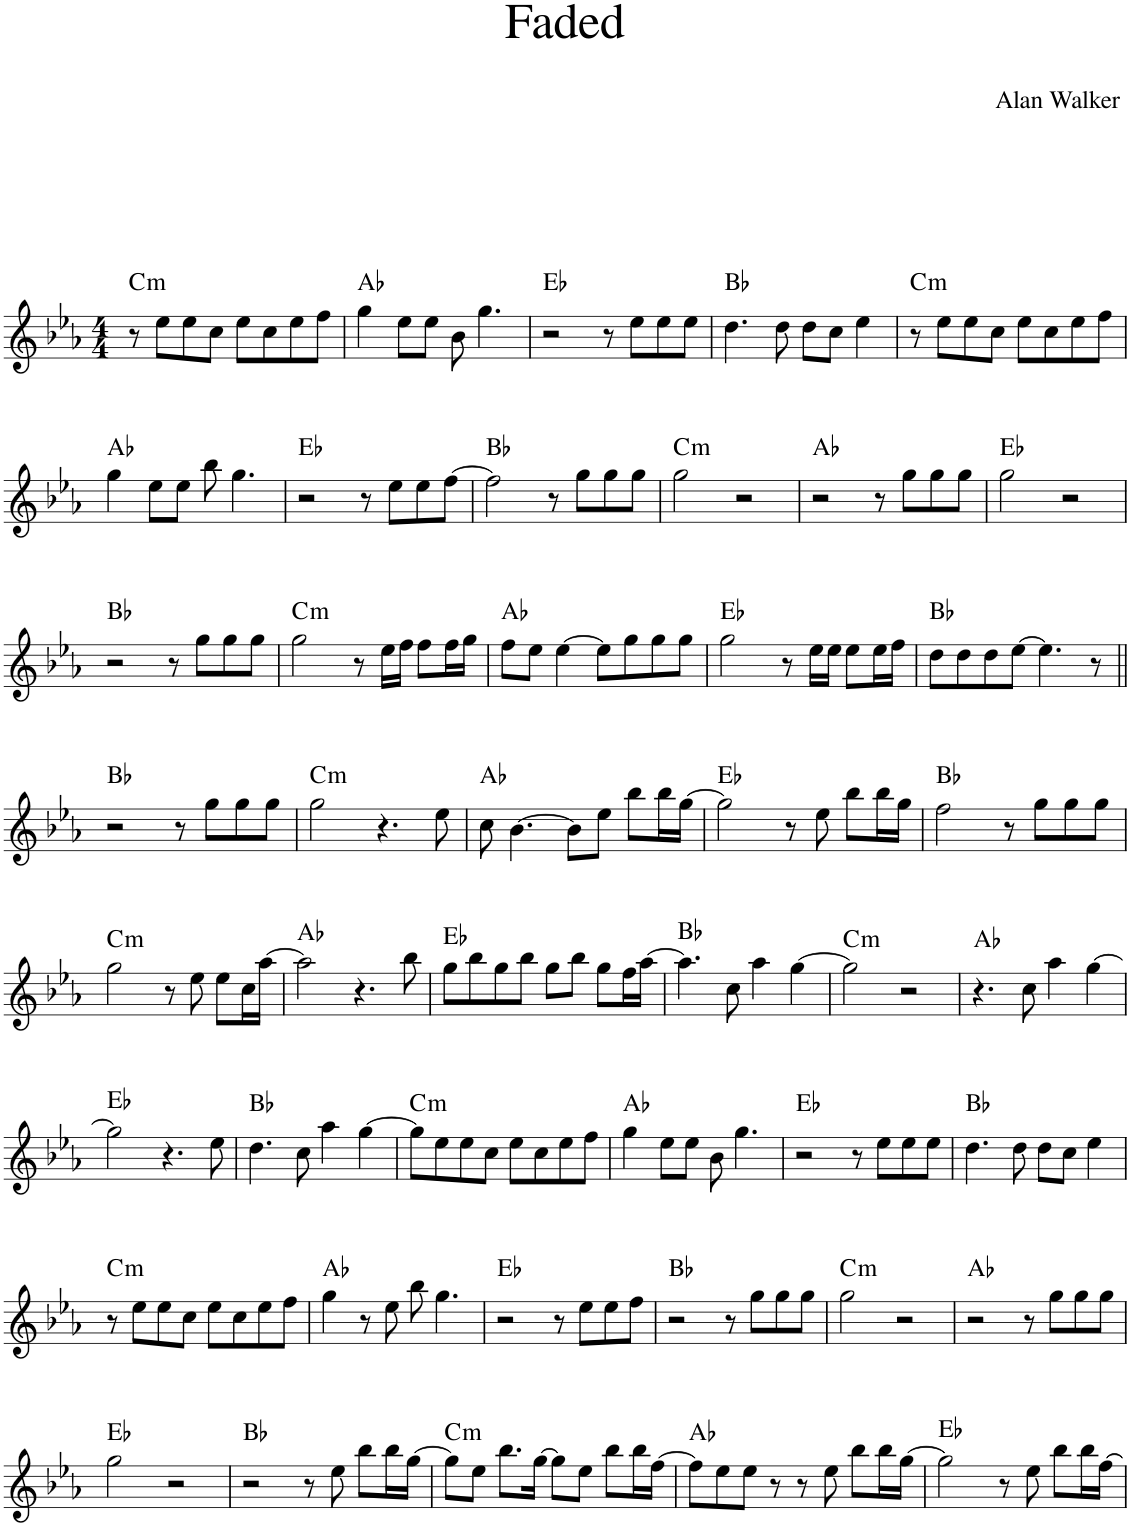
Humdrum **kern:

**kern	**harte
*part1	*part1
*staff1	*
*I"Piano	*
*I'Pno.	*
*clefG2	*
*k[b-e-a-]	*
*M4/4	*
=1	=1
!	!LO:H:kt=m
8r	C:min
8ee-\L	.
8ee-\	.
8cc\J	.
8ee-\L	.
8cc\	.
8ee-\	.
8ff\J	.
=2	=2
4gg\	Ab:maj
8ee-\L	.
8ee-\J	.
8b-\	.
4.gg\	.
=3	=3
2r	Eb:maj
8r	.
8ee-\L	.
8ee-\	.
8ee-\J	.
=4	=4
4.dd\	Bb:maj
8dd\	.
8dd\L	.
8cc\J	.
4ee-\	.
=5	=5
!	!LO:H:kt=m
8r	C:min
8ee-\L	.
8ee-\	.
8cc\J	.
8ee-\L	.
8cc\	.
8ee-\	.
8ff\J	.
!!LO:LB:g=z
=6	=6
4gg\	Ab:maj
8ee-\L	.
8ee-\J	.
8bb-\	.
4.gg\	.
=7	=7
2r	Eb:maj
8r	.
8ee-\L	.
8ee-\	.
[8ff\J	.
=8	=8
2ff\]	Bb:maj
8r	.
8gg\L	.
8gg\	.
8gg\J	.
=9	=9
!	!LO:H:kt=m
2gg\	C:min
2r	.
=10	=10
2r	Ab:maj
8r	.
8gg\L	.
8gg\	.
8gg\J	.
=11	=11
2gg\	Eb:maj
2r	.
!!LO:LB:g=z
=12	=12
2r	Bb:maj
8r	.
8gg\L	.
8gg\	.
8gg\J	.
=13	=13
!	!LO:H:kt=m
2gg\	C:min
8r	.
16ee-\LL	.
16ff\JJ	.
8ff\L	.
16ff\L	.
16gg\JJ	.
=14	=14
8ff\L	Ab:maj
8ee-\J	.
[4ee-\	.
8ee-\L]	.
8gg\	.
8gg\	.
8gg\J	.
=15	=15
2gg\	Eb:maj
8r	.
16ee-\LL	.
16ee-\JJ	.
8ee-\L	.
16ee-\L	.
16ff\JJ	.
=16	=16
8dd\L	Bb:maj
8dd\	.
8dd\	.
[8ee-\J	.
4.ee-\]	.
8r	.
!!LO:LB:g=z
=17||	=17||
2r	Bb:maj
8r	.
8gg\L	.
8gg\	.
8gg\J	.
=18	=18
!	!LO:H:kt=m
2gg\	C:min
4.r	.
8ee-\	.
=19	=19
8cc\	Ab:maj
[4.b-\	.
8b-\L]	.
8ee-\J	.
8bb-\L	.
16bb-\L	.
[16gg\JJ	.
=20	=20
2gg\]	Eb:maj
8r	.
8ee-\	.
8bb-\L	.
16bb-\L	.
16gg\JJ	.
=21	=21
2ff\	Bb:maj
8r	.
8gg\L	.
8gg\	.
8gg\J	.
!!LO:LB:g=z
=22	=22
!	!LO:H:kt=m
2gg\	C:min
8r	.
8ee-\	.
8ee-\L	.
16cc\L	.
[16aa-\JJ	.
=23	=23
2aa-\]	Ab:maj
4.r	.
8bb-\	.
=24	=24
8gg\L	Eb:maj
8bb-\	.
8gg\	.
8bb-\J	.
8gg\L	.
8bb-\J	.
8gg\L	.
16ff\L	.
[16aa-\JJ	.
=25	=25
4.aa-\]	Bb:maj
8cc\	.
4aa-\	.
[4gg\	.
=26	=26
!	!LO:H:kt=m
2gg\]	C:min
2r	.
=27	=27
4.r	Ab:maj
8cc\	.
4aa-\	.
[4gg\	.
!!LO:LB:g=z
=28	=28
2gg\]	Eb:maj
4.r	.
8ee-\	.
=29	=29
4.dd\	Bb:maj
8cc\	.
4aa-\	.
[4gg\	.
=30	=30
!	!LO:H:kt=m
8gg\L]	C:min
8ee-\	.
8ee-\	.
8cc\J	.
8ee-\L	.
8cc\	.
8ee-\	.
8ff\J	.
=31	=31
4gg\	Ab:maj
8ee-\L	.
8ee-\J	.
8b-\	.
4.gg\	.
=32	=32
2r	Eb:maj
8r	.
8ee-\L	.
8ee-\	.
8ee-\J	.
=33	=33
4.dd\	Bb:maj
8dd\	.
8dd\L	.
8cc\J	.
4ee-\	.
!!LO:LB:g=z
=34	=34
!	!LO:H:kt=m
8r	C:min
8ee-\L	.
8ee-\	.
8cc\J	.
8ee-\L	.
8cc\	.
8ee-\	.
8ff\J	.
=35	=35
4gg\	Ab:maj
8r	.
8ee-\	.
8bb-\	.
4.gg\	.
=36	=36
2r	Eb:maj
8r	.
8ee-\L	.
8ee-\	.
8ff\J	.
=37	=37
2r	Bb:maj
8r	.
8gg\L	.
8gg\	.
8gg\J	.
=38	=38
!	!LO:H:kt=m
2gg\	C:min
2r	.
=39	=39
2r	Ab:maj
8r	.
8gg\L	.
8gg\	.
8gg\J	.
!!LO:LB:g=z
=40	=40
2gg\	Eb:maj
2r	.
=41	=41
2r	Bb:maj
8r	.
8ee-\	.
8bb-\L	.
16bb-\L	.
[16gg\JJ	.
=42	=42
!	!LO:H:kt=m
8gg\L]	C:min
8ee-\J	.
8.bb-\L	.
[16gg\Jk	.
8gg\L]	.
8ee-\J	.
8bb-\L	.
16bb-\L	.
[16ff\JJ	.
=43	=43
8ff\L]	Ab:maj
8ee-\	.
8ee-\J	.
8r	.
8r	.
8ee-\	.
8bb-\L	.
16bb-\L	.
[16gg\JJ	.
=44	=44
2gg\]	Eb:maj
8r	.
8ee-\	.
8bb-\L	.
16bb-\L	.
[16ff\JJ	.
=	=
*-	*-
